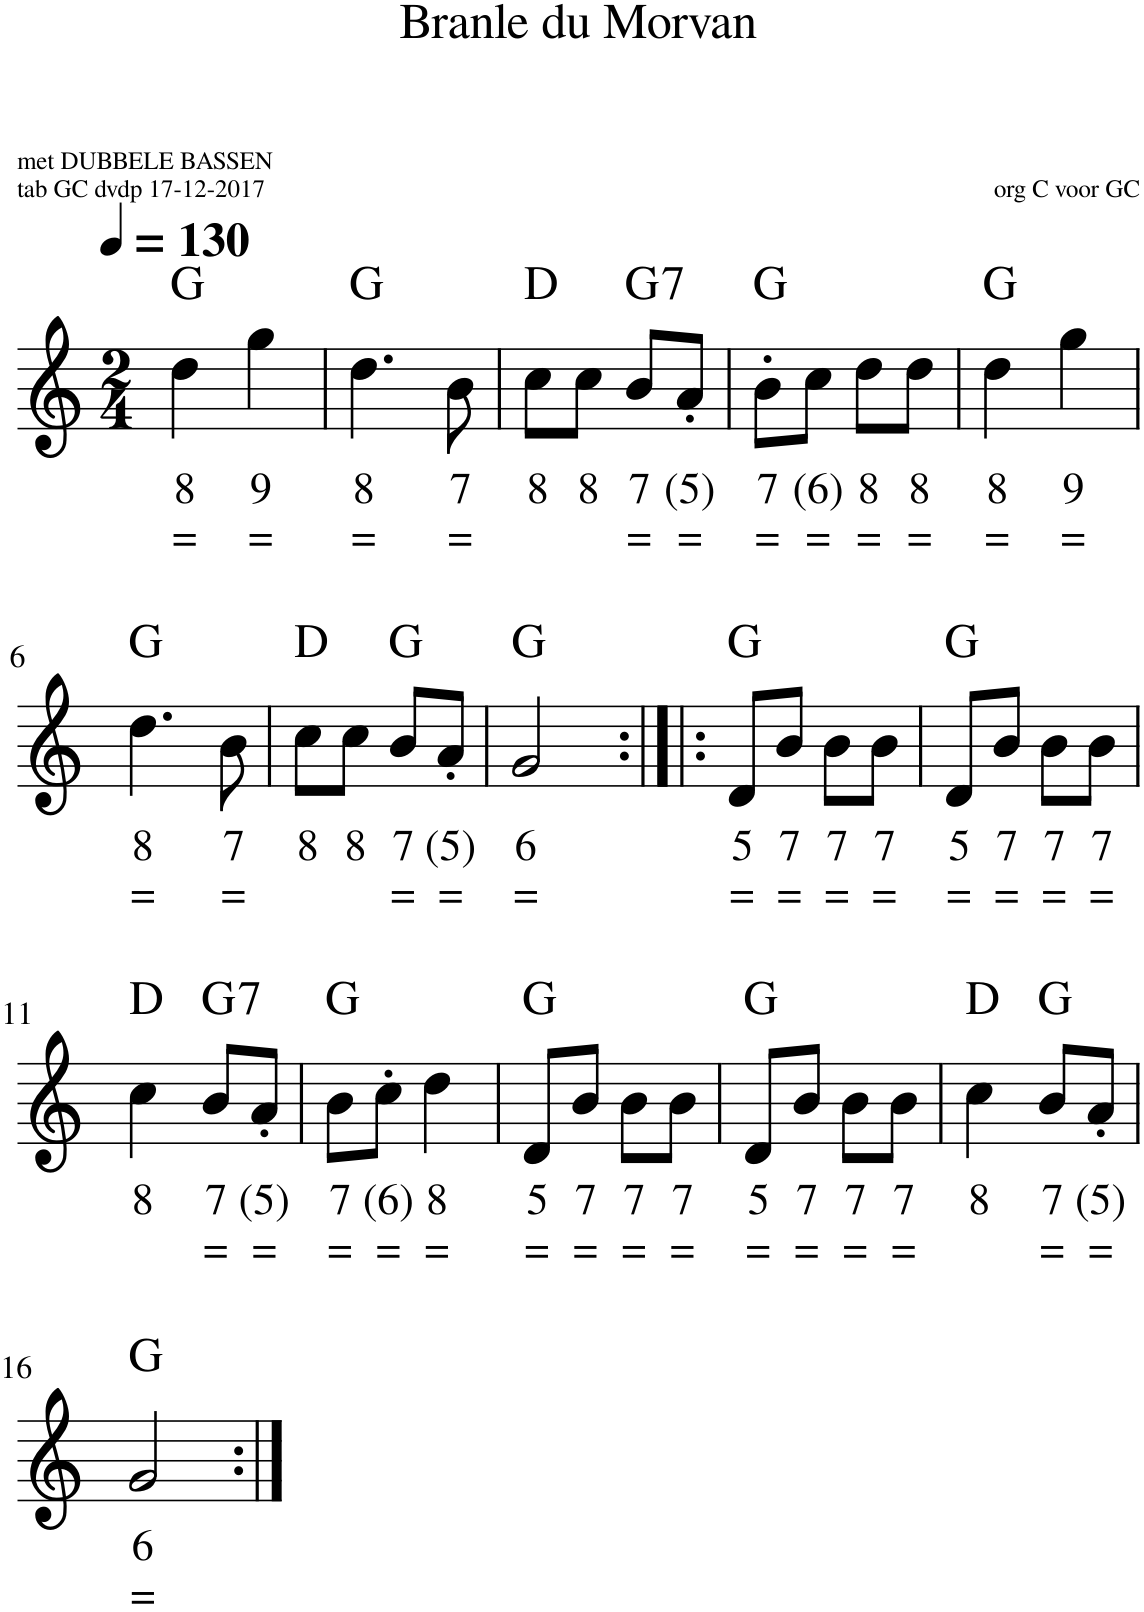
**kern	**text	**text	**harte
*part1	*part1	*part1	*part1
*staff1	*staff1	*staff1	*
*I"Stem	*	*	*
*clefG2	*	*	*
*k[]	*	*	*
*M2/4	*	*	*
*MM130	*	*	*
=1	=1	=1	=1
!	!LO:LY:b	!LO:LY:b	!
4dd\	8	=	G:maj
!	!LO:LY:b	!LO:LY:b	!
4gg\	9	=	.
=2	=2	=2	=2
!	!LO:LY:b	!LO:LY:b	!
4.dd\	8	=	G:maj
!	!LO:LY:b	!LO:LY:b	!
8b\	7	=	.
=3	=3	=3	=3
!	!LO:LY:b	!	!
8cc\L	8	.	D:maj
!	!LO:LY:b	!	!
8cc\J	8	.	.
!	!LO:LY:b	!LO:LY:b	!LO:H:kt=7
8b/L	7	=	G:7
!	!LO:LY:b	!LO:LY:b	!
8a'/J	(5)	=	.
=4	=4	=4	=4
!	!LO:LY:b	!LO:LY:b	!
8b'\L	7	=	G:maj
!	!LO:LY:b	!LO:LY:b	!
8cc\J	(6)	=	.
!	!LO:LY:b	!LO:LY:b	!
8dd\L	8	=	.
!	!LO:LY:b	!LO:LY:b	!
8dd\J	8	=	.
=5	=5	=5	=5
!	!LO:LY:b	!LO:LY:b	!
4dd\	8	=	G:maj
!	!LO:LY:b	!LO:LY:b	!
4gg\	9	=	.
!!LO:LB:g=z
=6	=6	=6	=6
!	!LO:LY:b	!LO:LY:b	!
4.dd\	8	=	G:maj
!	!LO:LY:b	!LO:LY:b	!
8b\	7	=	.
=7	=7	=7	=7
!	!LO:LY:b	!	!
8cc\L	8	.	D:maj
!	!LO:LY:b	!	!
8cc\J	8	.	.
!	!LO:LY:b	!LO:LY:b	!
8b/L	7	=	G:maj
!	!LO:LY:b	!LO:LY:b	!
8a'/J	(5)	=	.
=8	=8	=8	=8
!	!LO:LY:b	!LO:LY:b	!
2g/	6	=	G:maj
=9:|!|:	=9:|!|:	=9:|!|:	=9:|!|:
!	!LO:LY:b	!LO:LY:b	!
8d/L	5	=	G:maj
!	!LO:LY:b	!LO:LY:b	!
8b/J	7	=	.
!	!LO:LY:b	!LO:LY:b	!
8b\L	7	=	.
!	!LO:LY:b	!LO:LY:b	!
8b\J	7	=	.
=10	=10	=10	=10
!	!LO:LY:b	!LO:LY:b	!
8d/L	5	=	G:maj
!	!LO:LY:b	!LO:LY:b	!
8b/J	7	=	.
!	!LO:LY:b	!LO:LY:b	!
8b\L	7	=	.
!	!LO:LY:b	!LO:LY:b	!
8b\J	7	=	.
!!LO:LB:g=z
=11	=11	=11	=11
!	!LO:LY:b	!	!
4cc\	8	.	D:maj
!	!LO:LY:b	!LO:LY:b	!LO:H:kt=7
8b/L	7	=	G:7
!	!LO:LY:b	!LO:LY:b	!
8a'/J	(5)	=	.
=12	=12	=12	=12
!	!LO:LY:b	!LO:LY:b	!
8b\L	7	=	G:maj
!	!LO:LY:b	!LO:LY:b	!
8cc'\J	(6)	=	.
!	!LO:LY:b	!LO:LY:b	!
4dd\	8	=	.
=13	=13	=13	=13
!	!LO:LY:b	!LO:LY:b	!
8d/L	5	=	G:maj
!	!LO:LY:b	!LO:LY:b	!
8b/J	7	=	.
!	!LO:LY:b	!LO:LY:b	!
8b\L	7	=	.
!	!LO:LY:b	!LO:LY:b	!
8b\J	7	=	.
=14	=14	=14	=14
!	!LO:LY:b	!LO:LY:b	!
8d/L	5	=	G:maj
!	!LO:LY:b	!LO:LY:b	!
8b/J	7	=	.
!	!LO:LY:b	!LO:LY:b	!
8b\L	7	=	.
!	!LO:LY:b	!LO:LY:b	!
8b\J	7	=	.
=15	=15	=15	=15
!	!LO:LY:b	!	!
4cc\	8	.	D:maj
!	!LO:LY:b	!LO:LY:b	!
8b/L	7	=	G:maj
!	!LO:LY:b	!LO:LY:b	!
8a'/J	(5)	=	.
!!LO:LB:g=z
=16	=16	=16	=16
!	!LO:LY:b	!LO:LY:b	!
2g/	6	=	G:maj
=:|!	=:|!	=:|!	=:|!
*-	*-	*-	*-
